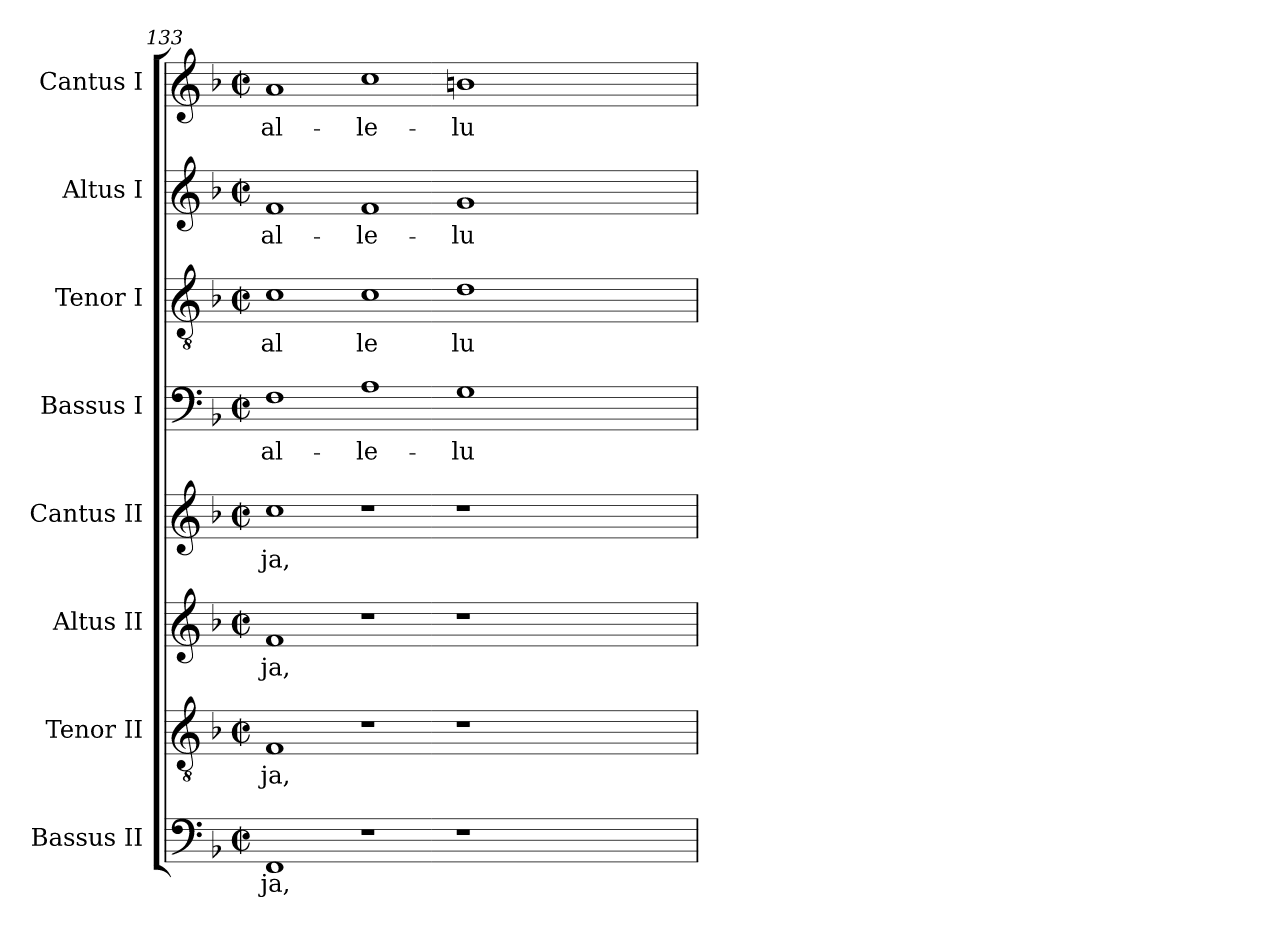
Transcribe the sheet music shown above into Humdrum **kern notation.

**kern	**text	**kern	**text	**kern	**text	**kern	**text	**kern	**text	**kern	**text	**kern	**text	**kern	**text
*part8	*part8	*part7	*part7	*part6	*part6	*part5	*part5	*part4	*part4	*part3	*part3	*part2	*part2	*part1	*part1
*staff8	*staff8	*staff7	*staff7	*staff6	*staff6	*staff5	*staff5	*staff4	*staff4	*staff3	*staff3	*staff2	*staff2	*staff1	*staff1
*I"Bassus II	*	*I"Tenor II	*	*I"Altus II	*	*I"Cantus II	*	*I"Bassus I	*	*I"Tenor I	*	*I"Altus I	*	*I"Cantus I	*
*clefF4	*	*clefGv2	*	*clefG2	*	*clefG2	*	*clefF4	*	*clefGv2	*	*clefG2	*	*clefG2	*
*k[b-]	*	*k[b-]	*	*k[b-]	*	*k[b-]	*	*k[b-]	*	*k[b-]	*	*k[b-]	*	*k[b-]	*
*F:	*	*F:	*	*F:	*	*F:	*	*F:	*	*F:	*	*F:	*	*F:	*
*M2/2	*	*M2/2	*	*M2/2	*	*M2/2	*	*M2/2	*	*M2/2	*	*M2/2	*	*M2/2	*
*met(c|)	*	*met(c|)	*	*met(c|)	*	*met(c|)	*	*met(c|)	*	*met(c|)	*	*met(c|)	*	*met(c|)	*
=133	=133	=133	=133	=133	=133	=133	=133	=133	=133	=133	=133	=133	=133	=133	=133
!	!LO:LY:b:cj	!	!LO:LY:b:cj	!	!LO:LY:b:cj	!	!LO:LY:b:cj	!	!LO:LY:b:cj	!	!LO:LY:b:cj	!	!LO:LY:b:cj	!	!LO:LY:b:cj
1FF	ja,	1F	ja,	1f	ja,	1cc	ja,	1F	al-	1c	al	1f	al-	1a	al-
!	!	!	!	!	!	!	!	!	!LO:LY:b:cj	!	!LO:LY:b:cj	!	!LO:LY:b:cj	!	!LO:LY:b:cj
1r	.	1r	.	1r	.	1r	.	1A	-le-	1c	le	1f	-le-	1cc	-le-
!LO:N:vis=1	!	!LO:N:vis=1	!	!LO:N:vis=1	!	!LO:N:vis=1	!	!	!LO:LY:b:cj	!	!LO:LY:b:cj	!	!LO:LY:b:cj	!	!LO:LY:b:cj
0.r	.	0.r	.	0.r	.	0.r	.	1G	-lu-	1d	lu	1g	-lu-	1bn	-lu-
.	.	.	.	.	.	.	.	0ryy	.	0ryy	.	0ryy	.	0ryy	.
=	=	=	=	=	=	=	=	=	=	=	=	=	=	=	=
*-	*-	*-	*-	*-	*-	*-	*-	*-	*-	*-	*-	*-	*-	*-	*-
